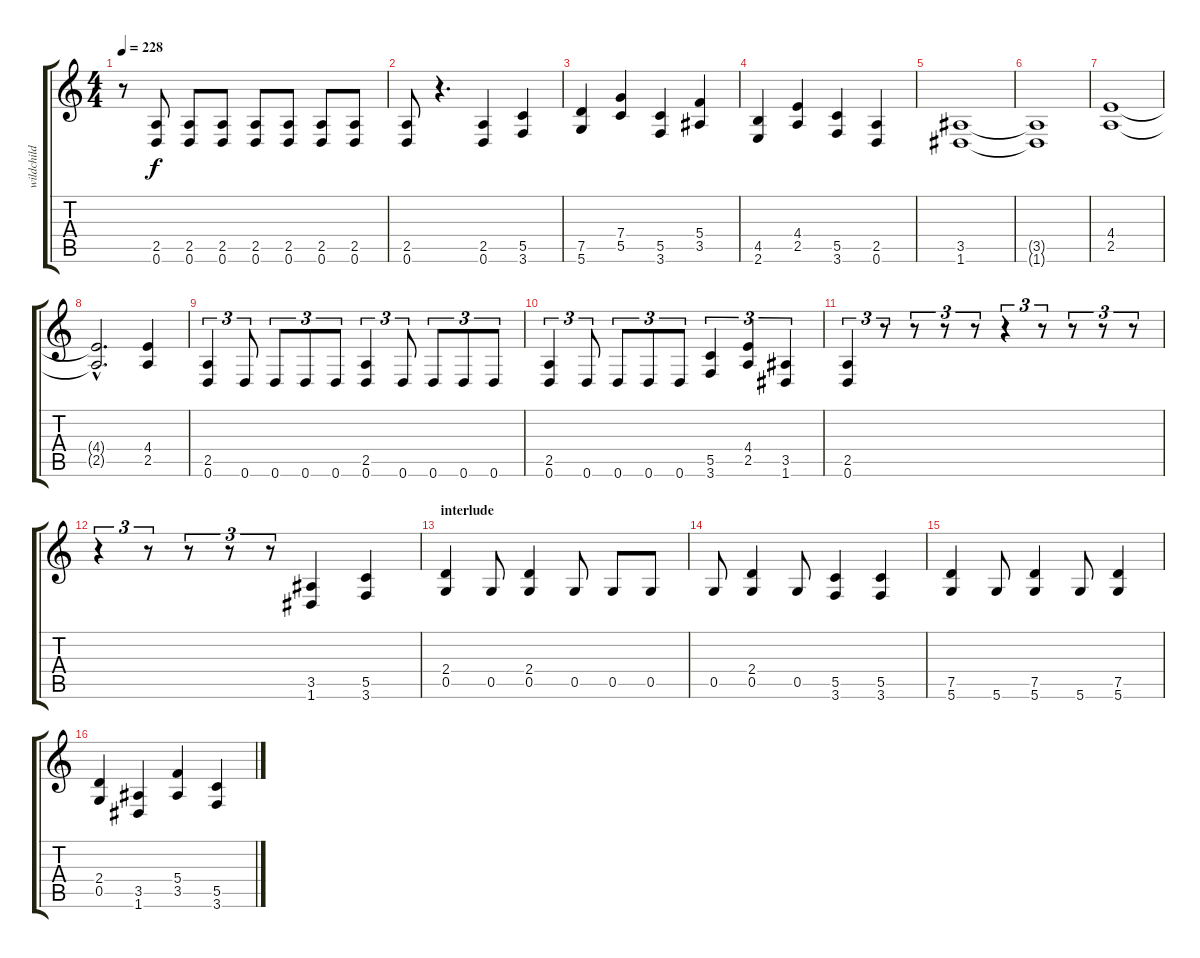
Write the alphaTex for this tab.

\track ("wildchild" "wildchild") {instrument overdrivenguitar}
\staff {score tabs}
\tuning (D4 A3 F3 C3 G2 D2) {hide}
\ts (4 4)
\tempo 228
\clef g2
\ks c
r.8{dy f} (2.5 0.6).8 (2.5 0.6).8 (2.5 0.6).8 (2.5 0.6).8 (2.5 0.6).8 (2.5 0.6).8 (2.5 0.6).8 |
(2.5 0.6).8 r.4{d} (2.5 0.6).4 (5.5 3.6).4 |
(7.5 5.6).4 (7.4 5.5).4 (5.5 3.6).4 (5.4 3.5).4 |
(4.5 2.6).4 (4.4 2.5).4 (5.5 3.6).4 (2.5 0.6).4 |
(3.5 1.6).1 |
(3.5{t} 1.6{t}).1 |
(4.4 2.5).1 |
(4.4{hac t} 2.5{hac t}).2{d} (4.4 2.5).4 |
(2.5 0.6).4{tu (3 2)} 0.6.8{tu (3 2)} 0.6.8{tu (3 2)} 0.6.8{tu (3 2)} 0.6.8{tu (3 2)} (2.5 0.6).4{tu (3 2)} 0.6.8{tu (3 2)} 0.6.8{tu (3 2)} 0.6.8{tu (3 2)} 0.6.8{tu (3 2)} |
(2.5 0.6).4{tu (3 2)} 0.6.8{tu (3 2)} 0.6.8{tu (3 2)} 0.6.8{tu (3 2)} 0.6.8{tu (3 2)} (5.5 3.6).4{tu (3 2)} (4.4 2.5).4{tu (3 2)} (3.5 1.6).4{tu (3 2)} |
(2.5 0.6).4{tu (3 2)} r.8{tu (3 2)} r.8{tu (3 2)} r.8{tu (3 2)} r.8{tu (3 2)} r.4{tu (3 2)} r.8{tu (3 2)} r.8{tu (3 2)} r.8{tu (3 2)} r.8{tu (3 2)} |
r.4{tu (3 2)} r.8{tu (3 2)} r.8{tu (3 2)} r.8{tu (3 2)} r.8{tu (3 2)} (3.5 1.6).4 (5.5 3.6).4 |
\section ("" "interlude")
(2.4 0.5).4 0.5.8 (2.4 0.5).4 0.5.8 0.5.8 0.5.8 |
0.5.8 (2.4 0.5).4 0.5.8 (5.5 3.6).4 (5.5 3.6).4 |
(7.5 5.6).4 5.6.8 (7.5 5.6).4 5.6.8 (7.5 5.6).4 |
(2.4 0.5).4 (3.5 1.6).4 (5.4 3.5).4 (5.5 3.6).4
